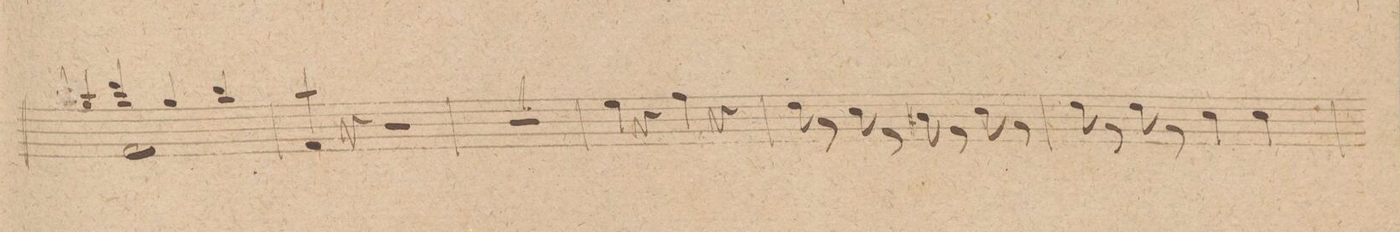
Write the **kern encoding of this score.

**kern	**dynam
*I"Baſso.	*
*clefF4	*
*k[f#c#g#]	*
*met(c|)	*
*M2/2	*
*^	*
4B/	1AA	.
4f#/	.	.
4B/	.	.
4d/	.	.
*v	*v	*
=12	=12
4c# 4AA/	.
4r	.
2r	.
=13	=13
1r	.
=14	=14
4G#\	.
4r	.
4A\	.
4r	.
=15	=15
8F#\	.
8r	.
8E\	.
8r	.
8D#X\	.
8r	.
8E\	.
8r	.
=16	=16
8F#\	.
8r	.
8F#\	.
8r	.
4E\	.
4E\	.
=17	=17
*-	*-
